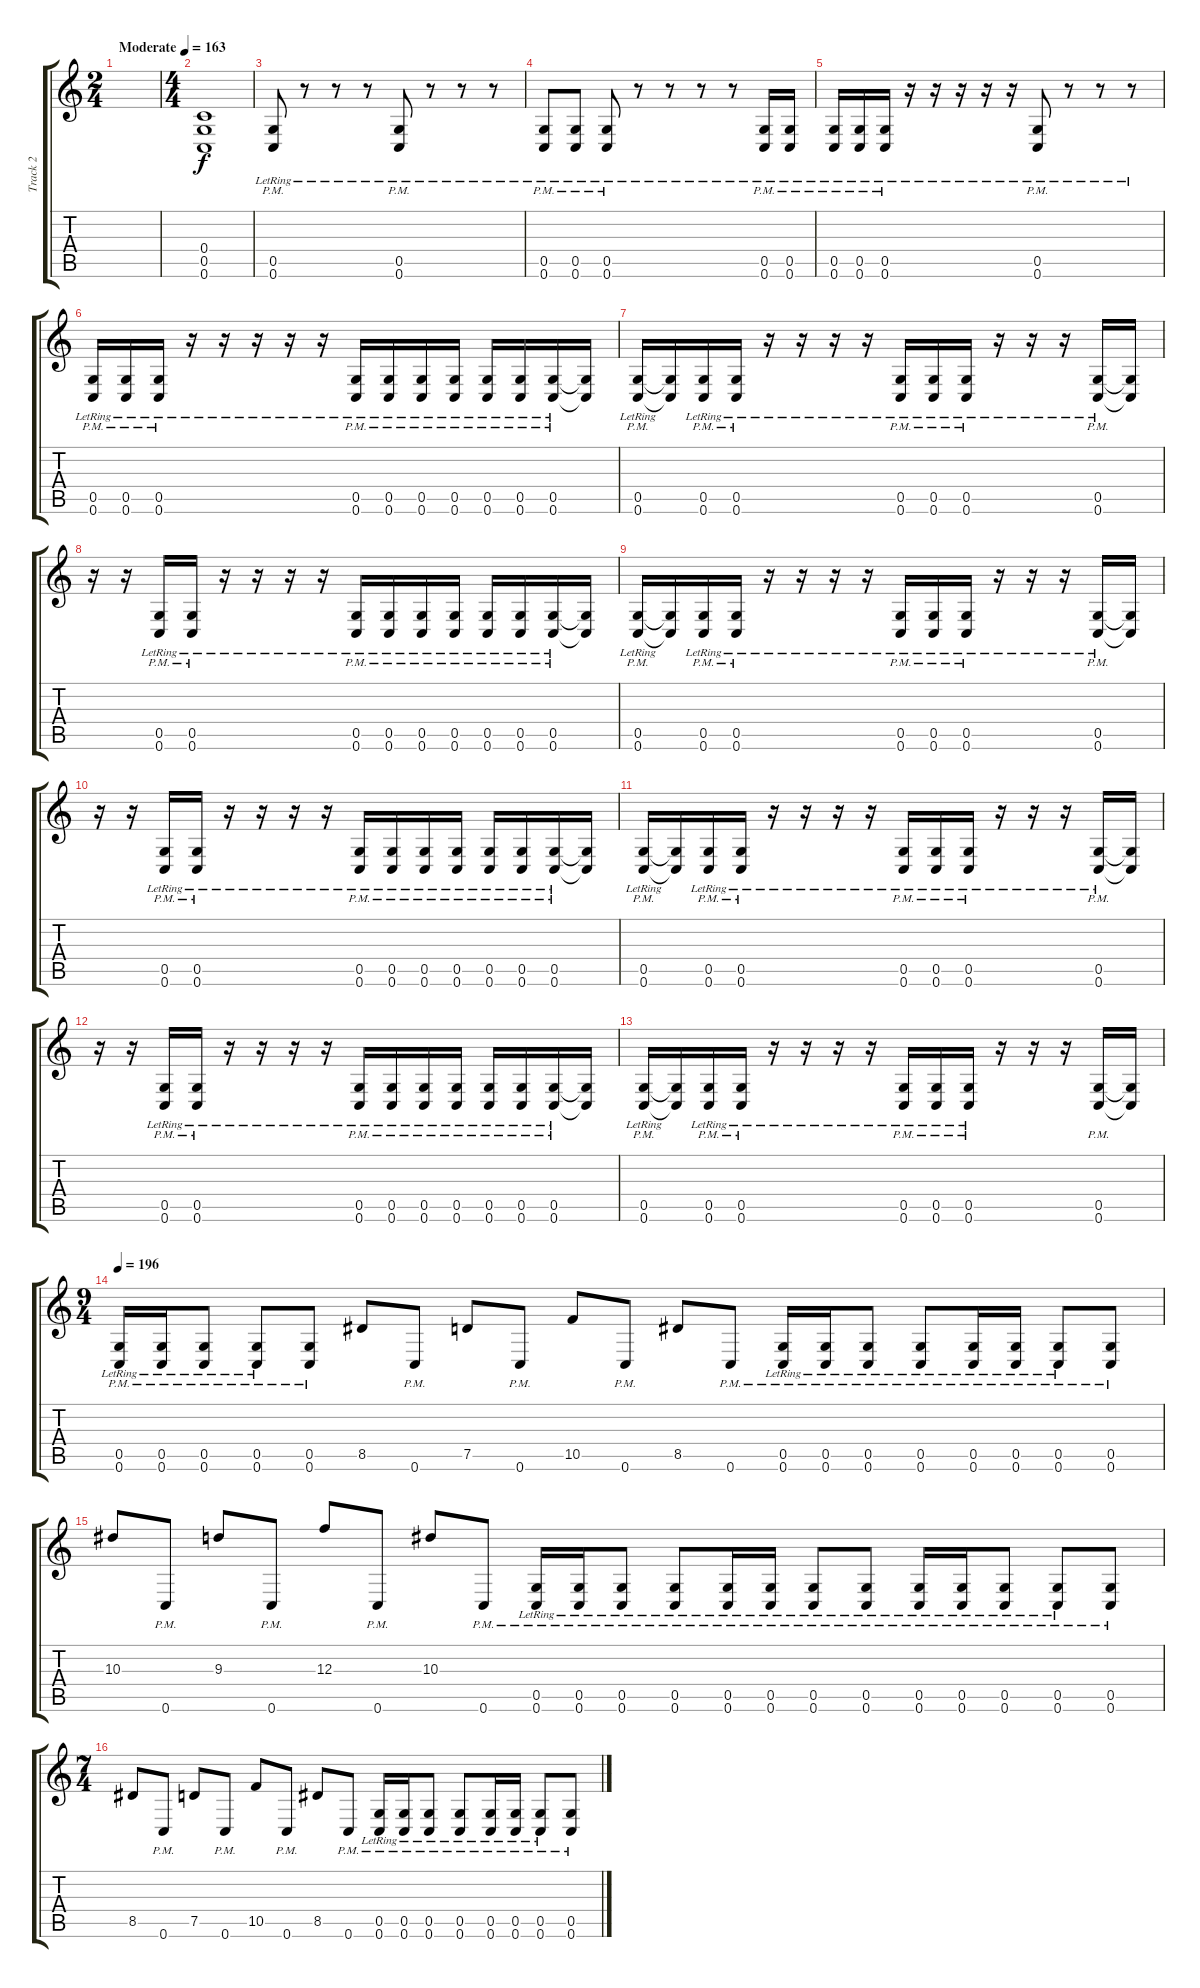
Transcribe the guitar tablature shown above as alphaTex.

\track ("Track 2" "Track 2") {instrument overdrivenguitar}
\staff {score tabs}
\tuning (D4 A3 F3 C3 G2 C2) {hide}
\ts (2 4)
\tempo (163 "Moderate")
\clef g2
\ks c
|
\ts (4 4)
(0.4 0.5 0.6).1 |
(0.5{pm lr} 0.6{pm lr}).8 r.8 r.8 r.8 (0.5{pm lr} 0.6{pm lr}).8 r.8 r.8 r.8 |
(0.5{pm lr} 0.6{pm lr}).8 (0.5{pm lr} 0.6{pm lr}).8 (0.5{pm lr} 0.6{pm lr}).8 r.8 r.8 r.8 r.8 (0.5{pm lr} 0.6{pm lr}).16 (0.5{pm lr} 0.6{pm lr}).16 |
(0.5{pm lr} 0.6{pm lr}).16 (0.5{pm lr} 0.6{pm lr}).16 (0.5{pm lr} 0.6{pm lr}).16 r.16 r.16 r.16 r.16 r.16 (0.5{pm lr} 0.6{pm lr}).8 r.8 r.8 r.8 |
(0.5{pm lr} 0.6{pm lr}).16 (0.5{pm lr} 0.6{pm lr}).16 (0.5{pm lr} 0.6{pm lr}).16 r.16 r.16 r.16 r.16 r.16 (0.5{pm lr} 0.6{pm lr}).16 (0.5{pm lr} 0.6{pm lr}).16 (0.5{pm lr} 0.6{pm lr}).16 (0.5{pm lr} 0.6{pm lr}).16 (0.5{pm lr} 0.6{pm lr}).16 (0.5{pm lr} 0.6{pm lr}).16 (0.5{pm lr} 0.6{pm lr}).16 (0.5{t} 0.6{t}).16 |
(0.5{pm lr} 0.6{pm lr}).16 (0.5{t} 0.6{t}).16 (0.5{pm lr} 0.6{pm lr}).16 (0.5{pm lr} 0.6{pm lr}).16 r.16 r.16 r.16 r.16 (0.5{pm lr} 0.6{pm lr}).16 (0.5{pm lr} 0.6{pm lr}).16 (0.5{pm lr} 0.6{pm lr}).16 r.16 r.16 r.16 (0.5{pm lr} 0.6{pm lr}).16 (0.5{t} 0.6{t}).16 |
r.16 r.16 (0.5{pm lr} 0.6{pm lr}).16 (0.5{pm lr} 0.6{pm lr}).16 r.16 r.16 r.16 r.16 (0.5{pm lr} 0.6{pm lr}).16 (0.5{pm lr} 0.6{pm lr}).16 (0.5{pm lr} 0.6{pm lr}).16 (0.5{pm lr} 0.6{pm lr}).16 (0.5{pm lr} 0.6{pm lr}).16 (0.5{pm lr} 0.6{pm lr}).16 (0.5{pm lr} 0.6{pm lr}).16 (0.5{t} 0.6{t}).16 |
(0.5{pm lr} 0.6{pm lr}).16 (0.5{t} 0.6{t}).16 (0.5{pm lr} 0.6{pm lr}).16 (0.5{pm lr} 0.6{pm lr}).16 r.16 r.16 r.16 r.16 (0.5{pm lr} 0.6{pm lr}).16 (0.5{pm lr} 0.6{pm lr}).16 (0.5{pm lr} 0.6{pm lr}).16 r.16 r.16 r.16 (0.5{pm lr} 0.6{pm lr}).16 (0.5{t} 0.6{t}).16 |
r.16 r.16 (0.5{pm lr} 0.6{pm lr}).16 (0.5{pm lr} 0.6{pm lr}).16 r.16 r.16 r.16 r.16 (0.5{pm lr} 0.6{pm lr}).16 (0.5{pm lr} 0.6{pm lr}).16 (0.5{pm lr} 0.6{pm lr}).16 (0.5{pm lr} 0.6{pm lr}).16 (0.5{pm lr} 0.6{pm lr}).16 (0.5{pm lr} 0.6{pm lr}).16 (0.5{pm lr} 0.6{pm lr}).16 (0.5{t} 0.6{t}).16 |
(0.5{pm lr} 0.6{pm lr}).16 (0.5{t} 0.6{t}).16 (0.5{pm lr} 0.6{pm lr}).16 (0.5{pm lr} 0.6{pm lr}).16 r.16 r.16 r.16 r.16 (0.5{pm lr} 0.6{pm lr}).16 (0.5{pm lr} 0.6{pm lr}).16 (0.5{pm lr} 0.6{pm lr}).16 r.16 r.16 r.16 (0.5{pm lr} 0.6{pm lr}).16 (0.5{t} 0.6{t}).16 |
r.16 r.16 (0.5{pm lr} 0.6{pm lr}).16 (0.5{pm lr} 0.6{pm lr}).16 r.16 r.16 r.16 r.16 (0.5{pm lr} 0.6{pm lr}).16 (0.5{pm lr} 0.6{pm lr}).16 (0.5{pm lr} 0.6{pm lr}).16 (0.5{pm lr} 0.6{pm lr}).16 (0.5{pm lr} 0.6{pm lr}).16 (0.5{pm lr} 0.6{pm lr}).16 (0.5{pm lr} 0.6{pm lr}).16 (0.5{t} 0.6{t}).16 |
(0.5{pm lr} 0.6{pm lr}).16 (0.5{t} 0.6{t}).16 (0.5{pm lr} 0.6{pm lr}).16 (0.5{pm lr} 0.6{pm lr}).16 r.16 r.16 r.16 r.16 (0.5{pm lr} 0.6{pm lr}).16 (0.5{pm lr} 0.6{pm lr}).16 (0.5{pm lr} 0.6{pm lr}).16 r.16 r.16 r.16 (0.5{pm} 0.6{pm}).16 (0.5{t} 0.6{t}).16 |
\ts (9 4)
\tempo 196
(0.5{pm lr} 0.6{pm lr}).16{volume 13 balance 15} (0.5{pm lr} 0.6{pm lr}).16 (0.5{pm lr} 0.6{pm lr}).8 (0.5{pm lr} 0.6{pm lr}).8 (0.5{pm} 0.6{pm}).8 8.5.8 0.6{pm}.8 7.5.8 0.6{pm}.8 10.5.8 0.6{pm}.8 8.5.8 0.6{pm}.8 (0.5{pm lr} 0.6{pm lr}).16{volume 15 balance 14} (0.5{pm lr} 0.6{pm lr}).16 (0.5{pm lr} 0.6{pm lr}).8 (0.5{pm lr} 0.6{pm lr}).8 (0.5{pm lr} 0.6{pm lr}).16 (0.5{pm lr} 0.6{pm lr}).16 (0.5{pm lr} 0.6{pm lr}).8 (0.5{pm} 0.6{pm}).8 |
10.3.8{volume 15 balance 14} 0.6{pm}.8 9.3.8 0.6{pm}.8 12.3.8 0.6{pm}.8 10.3.8 0.6{pm}.8 (0.5{pm lr} 0.6{pm lr}).16 (0.5{pm lr} 0.6{pm lr}).16 (0.5{pm lr} 0.6{pm lr}).8 (0.5{pm lr} 0.6{pm lr}).8 (0.5{pm lr} 0.6{pm lr}).16 (0.5{pm lr} 0.6{pm lr}).16 (0.5{pm lr} 0.6{pm lr}).8 (0.5{pm lr} 0.6{pm lr}).8 (0.5{pm lr} 0.6{pm lr}).16 (0.5{pm lr} 0.6{pm lr}).16 (0.5{pm lr} 0.6{pm lr}).8 (0.5{pm lr} 0.6{pm lr}).8 (0.5{pm} 0.6{pm}).8 |
\ts (7 4)
8.5.8 0.6{pm}.8 7.5.8 0.6{pm}.8 10.5.8 0.6{pm}.8 8.5.8 0.6{pm}.8 (0.5{pm lr} 0.6{pm lr}).16 (0.5{pm lr} 0.6{pm lr}).16 (0.5{pm lr} 0.6{pm lr}).8 (0.5{pm lr} 0.6{pm lr}).8 (0.5{pm lr} 0.6{pm lr}).16 (0.5{pm lr} 0.6{pm lr}).16 (0.5{pm lr} 0.6{pm lr}).8 (0.5{pm} 0.6{pm}).8
